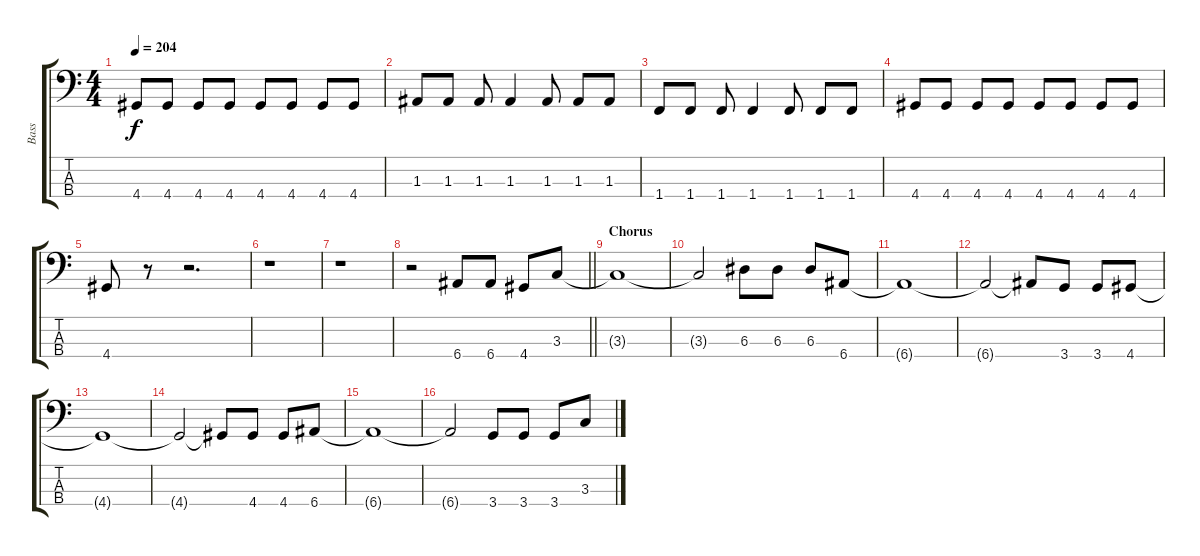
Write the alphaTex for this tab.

\track ("Bass" "Bass") {instrument electricbasspick}
\staff {score tabs}
\tuning (G2 D2 A1 E1) {hide}
\ts (4 4)
\tempo 204
\clef f4
\ks c
4.4.8{dy f} 4.4.8 4.4.8 4.4.8 4.4.8 4.4.8 4.4.8 4.4.8 |
1.3.8 1.3.8 1.3.8 1.3.4 1.3.8 1.3.8 1.3.8 |
1.4.8 1.4.8 1.4.8 1.4.4 1.4.8 1.4.8 1.4.8 |
4.4.8 4.4.8 4.4.8 4.4.8 4.4.8 4.4.8 4.4.8 4.4.8 |
4.4.8 r.8 r.2{d} |
r.1 |
r.1 |
\barLineRight lightlight
r.2 6.4.8 6.4.8 4.4.8 3.3.8 |
\section ("" "Chorus")
3.3{t}.1 |
3.3{t}.2 6.3.8 6.3.8 6.3.8 6.4.8 |
6.4{t}.1 |
6.4{t}.2 6.4{t}.8 3.4.8 3.4.8 4.4.8 |
4.4{t}.1 |
4.4{t}.2 4.4{t}.8 4.4.8 4.4.8 6.4.8 |
6.4{t}.1 |
6.4{t}.2 3.4.8 3.4.8 3.4.8 3.3.8
